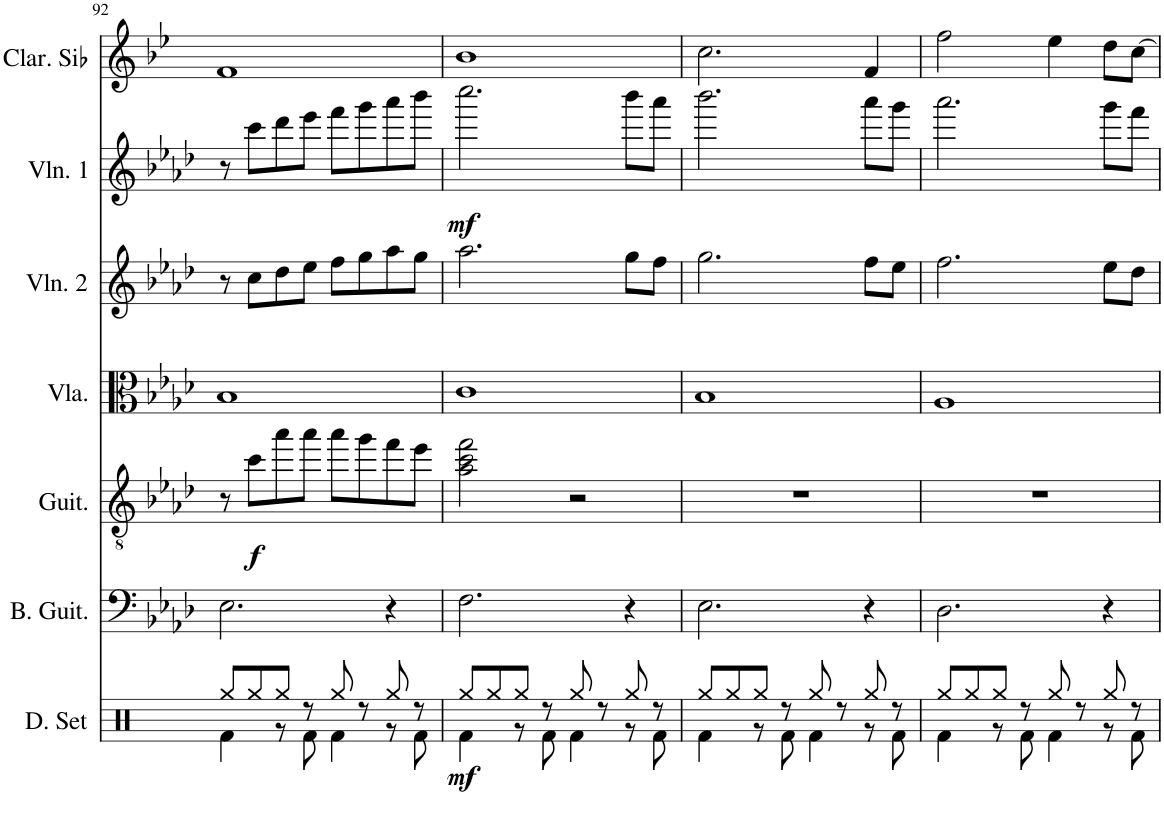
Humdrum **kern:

**kern	**dynam	**kern	**kern	**dynam	**kern	**kern	**kern	**dynam	**kern
*part7	*part7	*part6	*part5	*part5	*part4	*part3	*part2	*part2	*part1
*staff7	*staff7	*staff6	*staff5	*staff5	*staff4	*staff3	*staff2	*staff2	*staff1
*I"Drumset	*	*I"Bass Guitar	*I"Acoustic Guitar	*	*I"Viola	*I"Violin 2	*I"Violin 1	*	*I"Clarinette en Sib
*I'D. Set	*	*I'B. Guit.	*I'Guit.	*	*I'Vla.	*I'Vln. 2	*I'Vln. 1	*	*I'Clar. Sib
!!LO:PB:g=z
*clefX	*	*clefF4	*clefGv2	*	*clefC3	*clefG2	*clefG2	*	*clefG2
*	*	*Trd7c12	*	*	*	*	*	*	*Trd1c2
*k[]	*	*k[b-e-a-d-]	*k[b-e-a-d-]	*	*k[b-e-a-d-]	*k[b-e-a-d-]	*k[b-e-a-d-]	*	*k[b-e-]
*M4/4	*	*M4/4	*M4/4	*	*M4/4	*M4/4	*M4/4	*	*M4/4
=92	=92	=92	=92	=92	=92	=92	=92	=92	=92
*^	*	*	*	*	*	*	*	*	*
8Rgg/L	4Rf\	.	2.E-\	8r	.	1B-	8r	8r	.	1f
!	!	!	!	!	!LO:DY:b	!	!	!	!	!
8Rgg/	.	.	.	8cc\L	f	.	8cc\L	8ccc\L	.	.
8Rgg/J	8r	.	.	8aa-\	.	.	8dd-\	8ddd-\	.	.
8r	8Rf\	.	.	8aa-\J	.	.	8ee-\J	8eee-\J	.	.
8Rgg/	4Rf\	.	.	8aa-\L	.	.	8ff\L	8fff\L	.	.
8r	.	.	.	8gg\	.	.	8gg\	8ggg\	.	.
8Rgg/	8r	.	4r	8ff\	.	.	8aa-\	8aaa-\	.	.
8r	8Rf\	.	.	8ee-\J	.	.	8gg\J	8bbb-\J	.	.
=93	=93	=93	=93	=93	=93	=93	=93	=93	=93	=93
!	!	!LO:DY:b	!	!	!	!	!	!	!LO:DY:b	!
8Rgg/L	4Rf\	mf	2.F\	2a-\ 2cc\ 2ff\	.	1c	2.aa-\	2.cccc\	mf	1b-
8Rgg/	.	.	.	.	.	.	.	.	.	.
8Rgg/J	8r	.	.	.	.	.	.	.	.	.
8r	8Rf\	.	.	.	.	.	.	.	.	.
8Rgg/	4Rf\	.	.	2r	.	.	.	.	.	.
8r	.	.	.	.	.	.	.	.	.	.
8Rgg/	8r	.	4r	.	.	.	8gg\L	8bbb-\L	.	.
8r	8Rf\	.	.	.	.	.	8ff\J	8aaa-\J	.	.
=94	=94	=94	=94	=94	=94	=94	=94	=94	=94	=94
8Rgg/L	4Rf\	.	2.E-\	1r	.	1B-	2.gg\	2.bbb-\	.	2.cc\
8Rgg/	.	.	.	.	.	.	.	.	.	.
8Rgg/J	8r	.	.	.	.	.	.	.	.	.
8r	8Rf\	.	.	.	.	.	.	.	.	.
8Rgg/	4Rf\	.	.	.	.	.	.	.	.	.
8r	.	.	.	.	.	.	.	.	.	.
8Rgg/	8r	.	4r	.	.	.	8ff\L	8aaa-\L	.	4f/
8r	8Rf\	.	.	.	.	.	8ee-\J	8ggg\J	.	.
=95	=95	=95	=95	=95	=95	=95	=95	=95	=95	=95
8Rgg/L	4Rf\	.	2.D-\	1r	.	1A-	2.ff\	2.aaa-\	.	2ff\
8Rgg/	.	.	.	.	.	.	.	.	.	.
8Rgg/J	8r	.	.	.	.	.	.	.	.	.
8r	8Rf\	.	.	.	.	.	.	.	.	.
8Rgg/	4Rf\	.	.	.	.	.	.	.	.	4ee-\
8r	.	.	.	.	.	.	.	.	.	.
8Rgg/	8r	.	4r	.	.	.	8ee-\L	8ggg\L	.	8dd\L
8r	8Rf\	.	.	.	.	.	8dd-\J	8fff\J	.	[8cc\J
*v	*v	*	*	*	*	*	*	*	*	*
=	=	=	=	=	=	=	=	=	=
*-	*-	*-	*-	*-	*-	*-	*-	*-	*-
